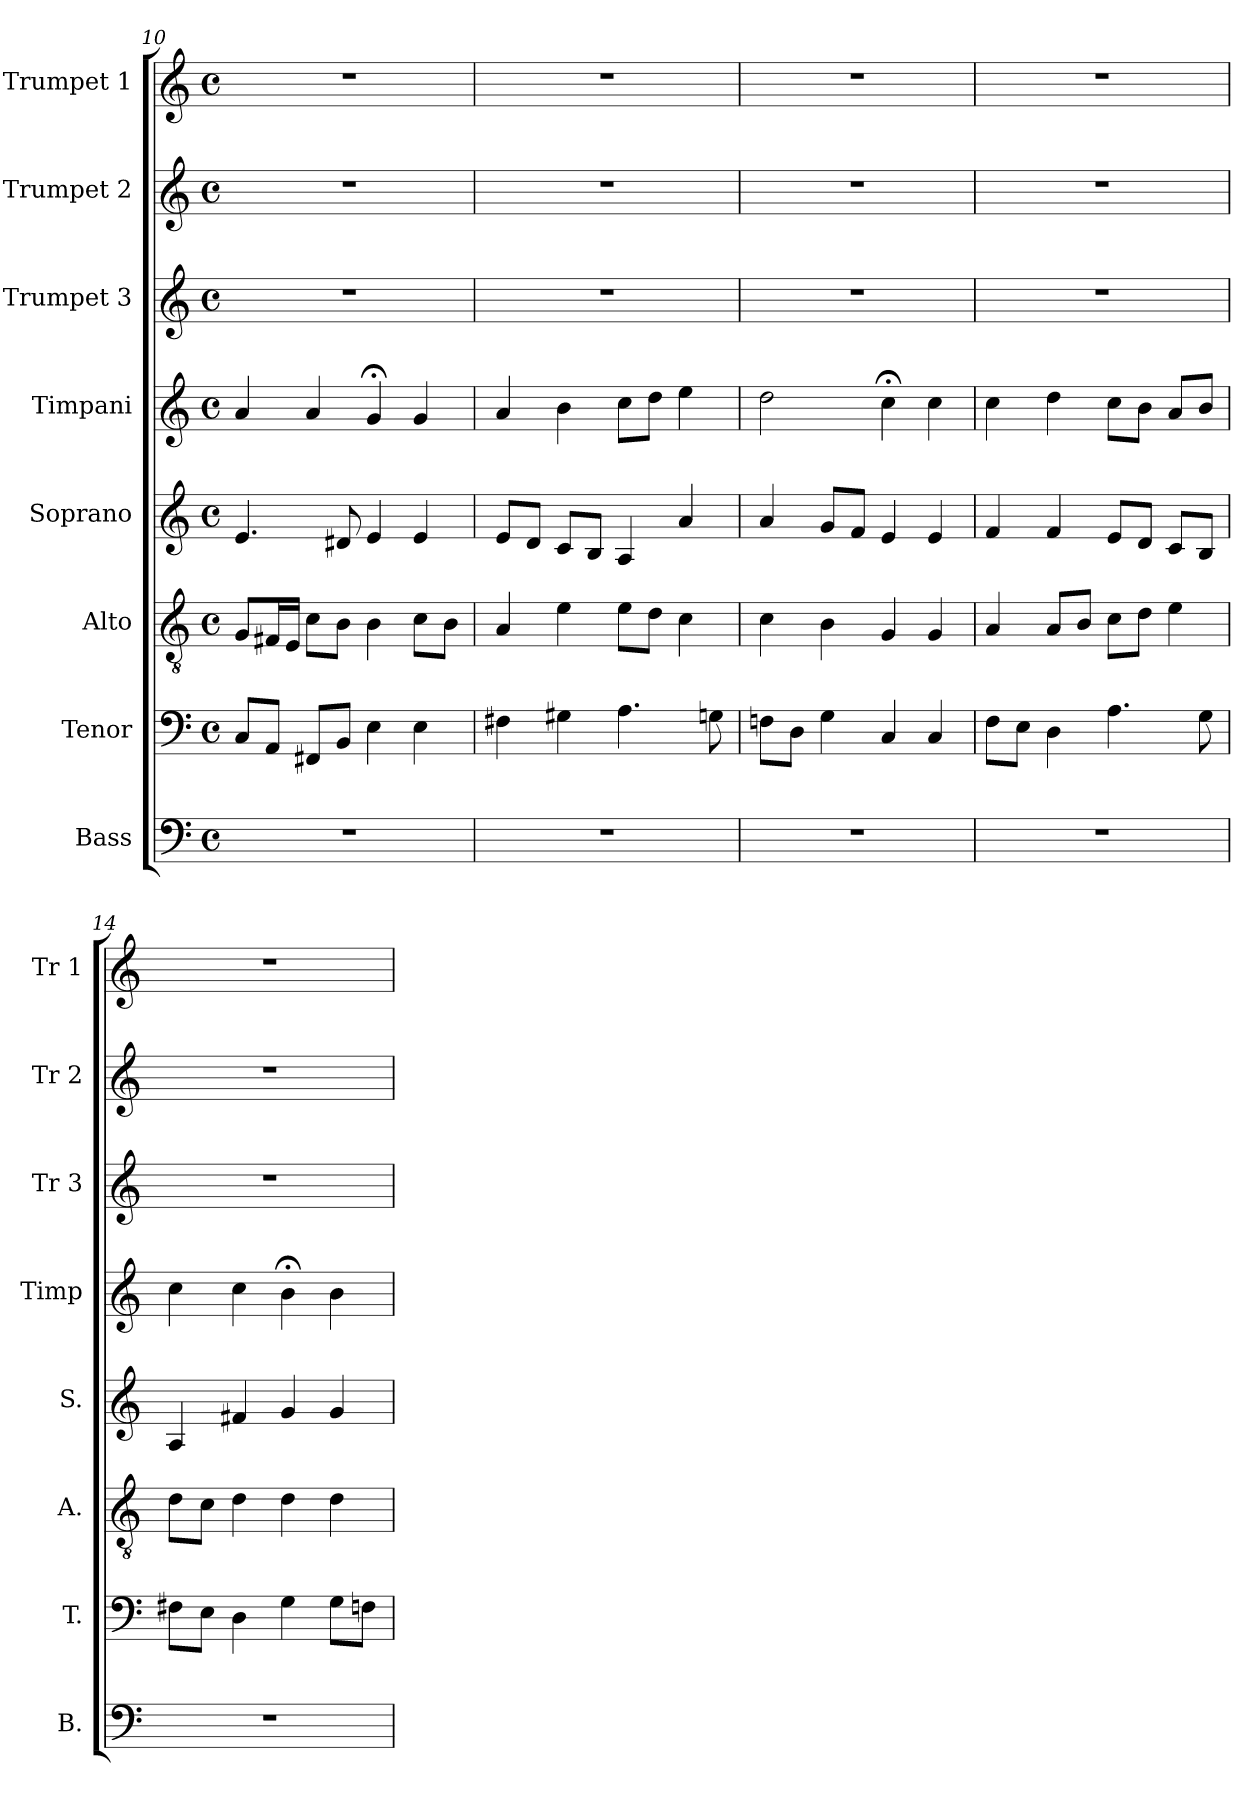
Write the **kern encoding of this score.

**kern	**kern	**kern	**kern	**kern	**kern	**kern	**kern
*part8	*part7	*part6	*part5	*part4	*part3	*part2	*part1
*staff8	*staff7	*staff6	*staff5	*staff4	*staff3	*staff2	*staff1
*I"Bass	*I"Tenor	*I"Alto	*I"Soprano	*I"Timpani	*I"Trumpet 3	*I"Trumpet 2	*I"Trumpet 1
*I'B.	*I'T.	*I'A.	*I'S.	*I'Timp	*I'Tr 3	*I'Tr 2	*I'Tr 1
*clefF4	*clefF4	*clefGv2	*clefG2	*clefG2	*clefG2	*clefG2	*clefG2
*	*	*	*	*	*ITrd1c2	*ITrd1c2	*ITrd1c2
*k[]	*k[]	*k[]	*k[]	*k[]	*k[b-e-]	*k[b-e-]	*k[b-e-]
*C:	*C:	*C:	*C:	*C:	*B-:	*B-:	*B-:
*M4/4	*M4/4	*M4/4	*M4/4	*M4/4	*M4/4	*M4/4	*M4/4
*met(c)	*met(c)	*met(c)	*met(c)	*met(c)	*met(c)	*met(c)	*met(c)
=10	=10	=10	=10	=10	=10	=10	=10
1r	8C/L	8G/L	4.e/	4a/	1r	1r	1r
.	8AA/J	16F#X/L	.	.	.	.	.
.	.	16E/JJ	.	.	.	.	.
.	8FF#X/L	8c\L	.	4a/	.	.	.
.	8BB/J	8B\J	8d#X/	.	.	.	.
.	4E\	4B\	4e/	4g;</	.	.	.
.	4E\	8c\L	4e/	4g/	.	.	.
.	.	8B\J	.	.	.	.	.
=11	=11	=11	=11	=11	=11	=11	=11
1r	4F#X\	4A/	8e/L	4a/	1r	1r	1r
.	.	.	8d/J	.	.	.	.
.	4G#X\	4e\	8c/L	4b\	.	.	.
.	.	.	8B/J	.	.	.	.
.	4.A\	8e\L	4A/	8cc\L	.	.	.
.	.	8d\J	.	8dd\J	.	.	.
.	.	4c\	4a/	4ee\	.	.	.
.	8Gn\	.	.	.	.	.	.
=12	=12	=12	=12	=12	=12	=12	=12
1r	8Fn\L	4c\	4a/	2dd\	1r	1r	1r
.	8D\J	.	.	.	.	.	.
.	4G\	4B\	8g/L	.	.	.	.
.	.	.	8f/J	.	.	.	.
.	4C/	4G/	4e/	4cc;<\	.	.	.
.	4C/	4G/	4e/	4cc\	.	.	.
=13	=13	=13	=13	=13	=13	=13	=13
1r	8F\L	4A/	4f/	4cc\	1r	1r	1r
.	8E\J	.	.	.	.	.	.
.	4D\	8A/L	4f/	4dd\	.	.	.
.	.	8B/J	.	.	.	.	.
.	4.A\	8c\L	8e/L	8cc\L	.	.	.
.	.	8d\J	8d/J	8b\J	.	.	.
.	.	4e\	8c/L	8a/L	.	.	.
.	8G\	.	8B/J	8b/J	.	.	.
!!LO:PB:g=z
=14	=14	=14	=14	=14	=14	=14	=14
1r	8F#X\L	8d\L	4A/	4cc\	1r	1r	1r
.	8E\J	8c\J	.	.	.	.	.
.	4D\	4d\	4f#X/	4cc\	.	.	.
.	4G\	4d\	4g/	4b;<\	.	.	.
.	8G\L	4d\	4g/	4b\	.	.	.
.	8Fn\J	.	.	.	.	.	.
=	=	=	=	=	=	=	=
*-	*-	*-	*-	*-	*-	*-	*-
